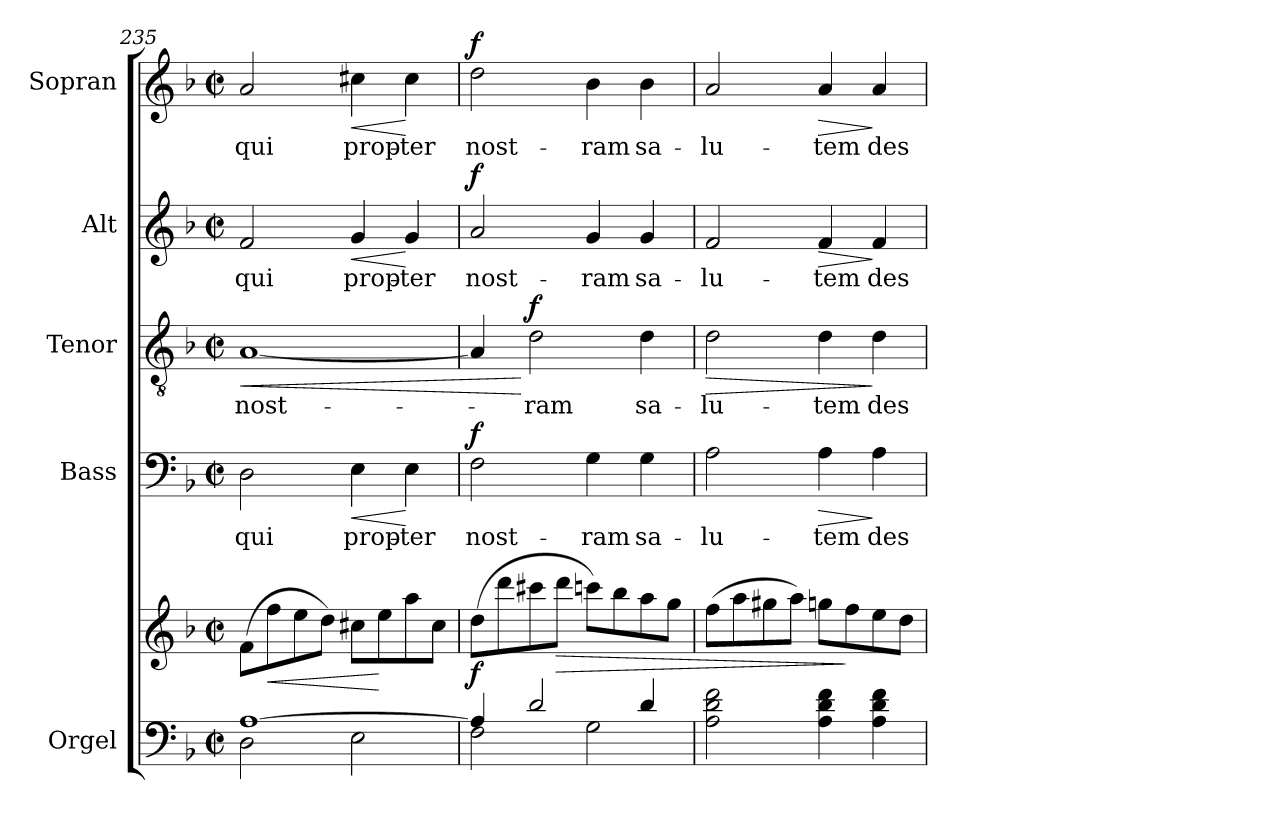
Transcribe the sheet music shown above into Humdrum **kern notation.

**kern	**kern	**dynam	**kern	**text	**dynam	**kern	**text	**dynam	**kern	**text	**dynam	**kern	**text	**dynam
*part5	*part5	*part5	*part4	*part4	*part4	*part3	*part3	*part3	*part2	*part2	*part2	*part1	*part1	*part1
*staff6	*staff5	*staff5/6	*staff4	*staff4	*staff4	*staff3	*staff3	*staff3	*staff2	*staff2	*staff2	*staff1	*staff1	*staff1
*I"Orgel	*	*	*I"Bass	*	*	*I"Tenor	*	*	*I"Alt	*	*	*I"Sopran	*	*
*I'Org.	*	*	*I'B.	*	*	*I'T.	*	*	*I'A.	*	*	*I'S.	*	*
*clefF4	*clefG2	*	*clefF4	*	*	*clefGv2	*	*	*clefG2	*	*	*clefG2	*	*
*k[b-]	*k[b-]	*	*k[b-]	*	*	*k[b-]	*	*	*k[b-]	*	*	*k[b-]	*	*
*F:	*F:	*	*F:	*	*	*F:	*	*	*F:	*	*	*F:	*	*
*M2/2	*M2/2	*	*M2/2	*	*	*M2/2	*	*	*M2/2	*	*	*M2/2	*	*
*met(c|)	*met(c|)	*	*met(c|)	*	*	*met(c|)	*	*	*met(c|)	*	*	*met(c|)	*	*
=235	=235	=235	=235	=235	=235	=235	=235	=235	=235	=235	=235	=235	=235	=235
*^	*	*	*	*	*	*	*	*	*	*	*	*	*	*
!	!	!	!	!	!LO:LY:b	!	!	!LO:LY:b	!LO:HP:b	!	!LO:LY:b	!	!	!LO:LY:b	!
[>1A	2D\	(>8f\L	.	2D\	qui	.	[1A	nost-	<	2f/	qui	.	2a/	qui	.
!	!	!	!LO:HP:b	!	!	!	!	!	!	!	!	!	!	!	!
.	.	8ff\	<	.	.	.	.	.	.	.	.	.	.	.	.
.	.	8ee\	.	.	.	.	.	.	.	.	.	.	.	.	.
.	.	8dd\J)	.	.	.	.	.	.	.	.	.	.	.	.	.
!	!	!	!	!	!LO:LY:b	!LO:HP:b	!	!	!	!	!LO:LY:b	!LO:HP:b	!	!LO:LY:b	!LO:HP:b
.	2E\	8cc#X\L	.	4E\	prop-	<	.	.	.	4g/	prop-	<	4cc#X\	prop-	<
.	.	8ee\	[	.	.	.	.	.	.	.	.	.	.	.	.
!	!	!	!	!	!LO:LY:b	!	!	!	!	!	!LO:LY:b	!	!	!LO:LY:b	!
.	.	8aa\	.	4E\	-ter	[	.	.	.	4g/	-ter	[	4cc#\	-ter	[
.	.	8cc#\J	.	.	.	.	.	.	.	.	.	.	.	.	.
=236	=236	=236	=236	=236	=236	=236	=236	=236	=236	=236	=236	=236	=236	=236	=236
!	!	!	!LO:DY:b	!	!LO:LY:b	!LO:DY:a	!	!	!	!	!LO:LY:b	!LO:DY:a	!	!LO:LY:b	!LO:DY:a
4A/]	2F\	(>8dd\L	f	2F\	nost-	f	4A/]	.	.	2a/	nost-	f	2dd\	nost-	f
.	.	8ddd\	.	.	.	.	.	.	.	.	.	.	.	.	.
!	!	!	!	!	!	!	!	!LO:LY:b	!LO:DY:n=1:a	!	!	!	!	!	!
2d/	.	8ccc#X\	.	.	.	.	2d\	-ram	[ f	.	.	.	.	.	.
!	!	!	!LO:HP:b	!	!	!	!	!	!	!	!	!	!	!	!
.	.	8ddd\J	>	.	.	.	.	.	.	.	.	.	.	.	.
!	!	!	!	!	!LO:LY:b	!	!	!	!	!	!LO:LY:b	!	!	!LO:LY:b	!
.	2G\	8cccn\L)	.	4G\	-ram	.	.	.	.	4g/	-ram	.	4b-\	-ram	.
.	.	8bb-\	.	.	.	.	.	.	.	.	.	.	.	.	.
!	!	!	!	!	!LO:LY:b	!	!	!LO:LY:b	!	!	!LO:LY:b	!	!	!LO:LY:b	!
4d/	.	8aa\	.	4G\	sa-	.	4d\	sa-	.	4g/	sa-	.	4b-\	sa-	.
.	.	8gg\J	.	.	.	.	.	.	.	.	.	.	.	.	.
*v	*v	*	*	*	*	*	*	*	*	*	*	*	*	*	*
=237	=237	=237	=237	=237	=237	=237	=237	=237	=237	=237	=237	=237	=237	=237
!	!	!	!	!LO:LY:b	!	!	!LO:LY:b	!LO:HP:b	!	!LO:LY:b	!	!	!LO:LY:b	!
2A\ 2d\ 2f\	(>8ff\L	.	2A\	-lu-	.	2d\	-lu-	>	2f/	-lu-	.	2a/	-lu-	.
.	8aa\	.	.	.	.	.	.	.	.	.	.	.	.	.
.	8gg#X\	.	.	.	.	.	.	.	.	.	.	.	.	.
.	8aa\J)	.	.	.	.	.	.	.	.	.	.	.	.	.
!	!	!	!	!LO:LY:b	!LO:HP:b	!	!LO:LY:b	!	!	!LO:LY:b	!LO:HP:b	!	!LO:LY:b	!LO:HP:b
4A\ 4d\ 4f\	8ggn\L	.	4A\	-tem	>	4d\	-tem	.	4f/	-tem	>	4a/	-tem	>
.	8ff\	]	.	.	.	.	.	.	.	.	.	.	.	.
!	!	!	!	!LO:LY:b	!	!	!LO:LY:b	!	!	!LO:LY:b	!	!	!LO:LY:b	!
4A\ 4d\ 4f\	8ee\	.	4A\	des-	]	4d\	des-	]	4f/	des-	]	4a/	des-	]
.	8dd\J	.	.	.	.	.	.	.	.	.	.	.	.	.
=	=	=	=	=	=	=	=	=	=	=	=	=	=	=
*-	*-	*-	*-	*-	*-	*-	*-	*-	*-	*-	*-	*-	*-	*-
